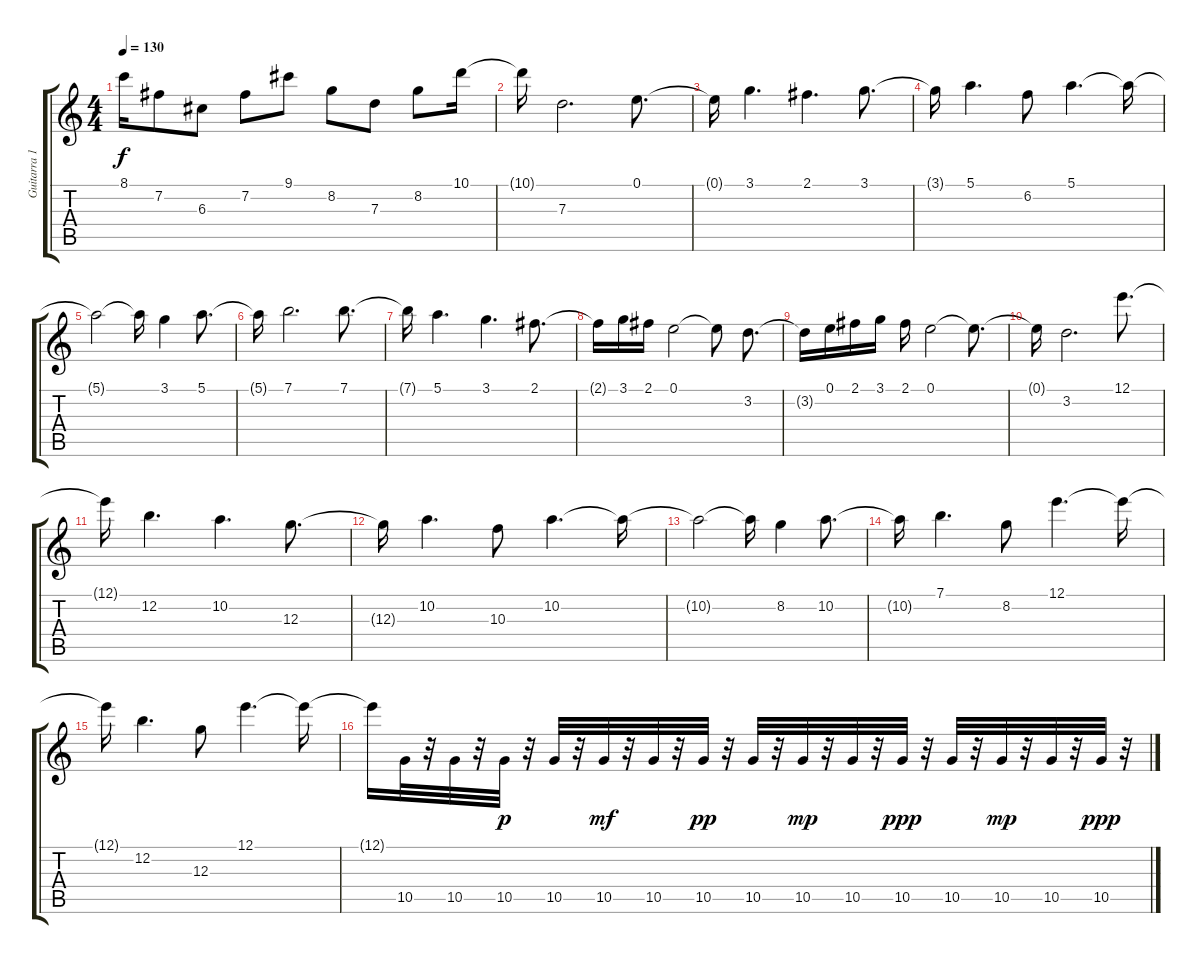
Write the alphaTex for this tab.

\track ("Guitarra 1" "Guitarra 1") {instrument distortionguitar}
\staff {score tabs}
\tuning (E4 B3 G3 D3 A2 E2) {hide}
\ts (4 4)
\tempo 130
\clef g2
\ks c
8.1{t}.16{dy f} 7.2.8 6.3.8 7.2.8 9.1.8 8.2.8 7.3.8 8.2.8 10.1.16 |
10.1{t}.16 7.3.2{d} 0.1.8{d} |
0.1{t}.16 3.1.4{d} 2.1.4{d} 3.1.8{d} |
3.1{t}.16 5.1.4{d} 6.2.8 5.1.4{d} 5.1{t}.16 |
5.1{t}.2 5.1{t}.16 3.1.4 5.1.8{d} |
5.1{t}.16 7.1.2{d} 7.1.8{d} |
7.1{t}.16 5.1.4{d} 3.1.4{d} 2.1.8{d} |
2.1{t}.16 3.1.16 2.1.16 0.1.2 0.1{t}.8 3.2.8{d} |
3.2{t}.16 0.1.16 2.1.16 3.1.16 2.1.16 0.1.2 0.1{t}.8{d} |
0.1{t}.16 3.2.2{d} 12.1.8{d} |
12.1{t}.16 12.2.4{d} 10.2.4{d} 12.3.8{d} |
12.3{t}.16 10.2.4{d} 10.3.8 10.2.4{d} 10.2{t}.16 |
10.2{t}.2 10.2{t}.16 8.2.4 10.2.8{d} |
10.2{t}.16 7.1.4{d} 8.2.8 12.1.4{d} 12.1{t}.16 |
12.1{t}.16 12.2.4{d} 12.3.8 12.1.4{d} 12.1{t}.16 |
12.1{t}.16 10.5.32 r.32 10.5.32 r.32 10.5.32{dy p} r.32 10.5.32 r.32 10.5.32{dy mf} r.32 10.5.32 r.32 10.5.32{dy pp} r.32 10.5.32 r.32 10.5.32{dy mp} r.32 10.5.32 r.32 10.5.32{dy ppp} r.32 10.5.32 r.32 10.5.32{dy mp} r.32 10.5.32 r.32 10.5.32{dy ppp} r.32
